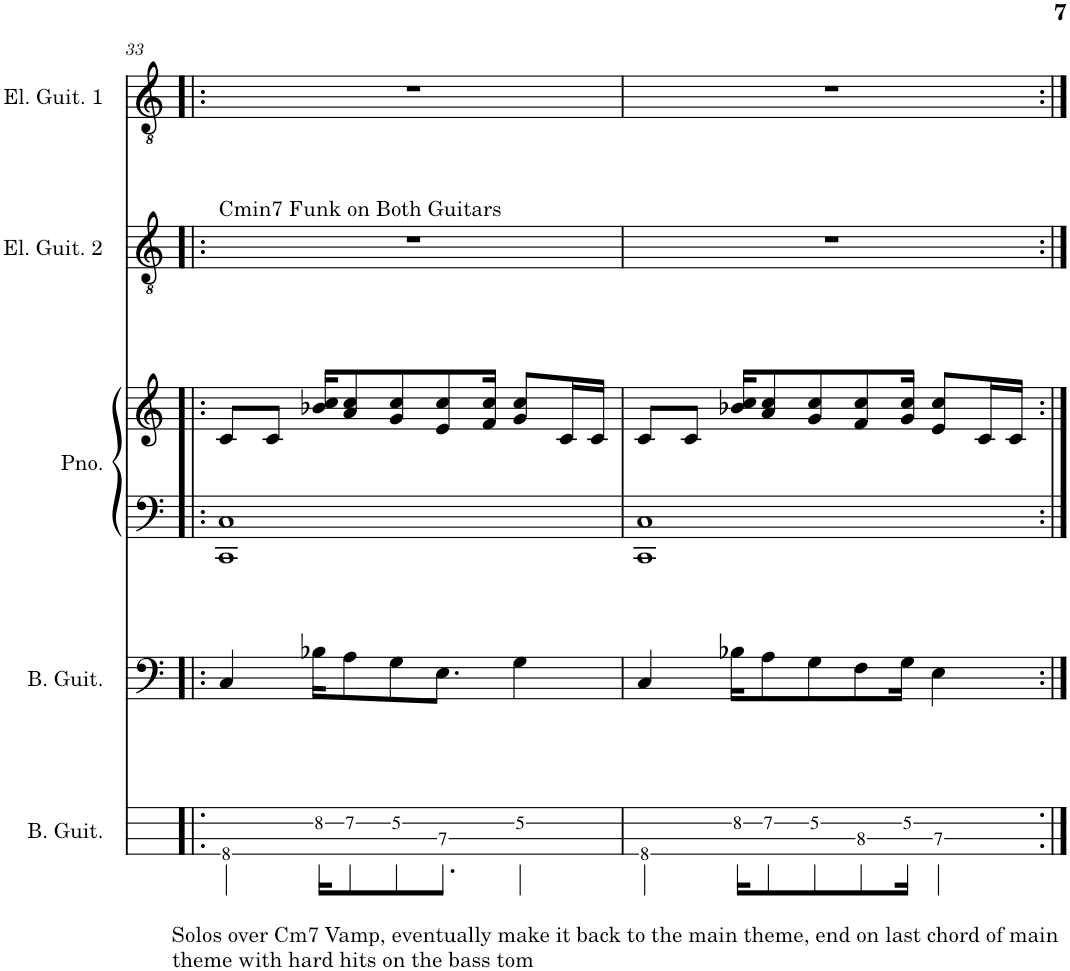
**kern	**kern	**kern	**kern	**kern	**kern
*part5	*part4	*part3	*part3	*part2	*part1
*staff6	*staff5	*staff4	*staff3	*staff2	*staff1
*I"Bass Guitar	*I"Bass Guitar	*I"Piano	*	*I"Electric Guitar 2	*I"Electric Guitar 1
*I'B. Guit.	*I'B. Guit.	*I'Pno.	*	*I'El. Guit. 2	*I'El. Guit. 1
!!LO:PB:g=z
*	*clefF4	*clefF4	*clefG2	*clefGv2	*clefGv2
*Trd7c12	*Trd7c12	*	*	*	*
*k[]	*k[]	*k[]	*k[]	*k[]	*k[]
*M4/4	*M4/4	*M4/4	*M4/4	*M4/4	*M4/4
=33!|:	=33!|:	=33!|:	=33!|:	=33!|:	=33!|:
!	!	!	!	!LO:TX:a:t=Cmin7 Funk on Both Guitars	!
!LO:TX:b:t=Solos over Cm7 Vamp, eventually make it back to the main theme, end on last chord of main	!	!	!	!	!
!LO:TX:b:t=theme with hard hits on the bass tom	!	!	!	!	!
4C\	4C/	1CC 1C	8c/L	1r	1r
.	.	.	8c/J	.	.
16B-X\KL	16B-X\KL	.	16b-X/ 16cc/KL	.	.
8A\	8A\	.	8a/ 8cc/	.	.
8G\	8G\	.	8g/ 8cc/	.	.
8.E\J	8.E\J	.	8e/ 8cc/	.	.
.	.	.	16f/ 16cc/Jk	.	.
4G\	4G\	.	8g/ 8cc/L	.	.
.	.	.	16c/L	.	.
.	.	.	16c/JJ	.	.
=34	=34	=34	=34	=34	=34
4C\	4C/	1CC 1C	8c/L	1r	1r
.	.	.	8c/J	.	.
16B-X\KL	16B-X\KL	.	16b-X/ 16cc/KL	.	.
8A\	8A\	.	8a/ 8cc/	.	.
8G\	8G\	.	8g/ 8cc/	.	.
8F\	8F\	.	8f/ 8cc/	.	.
16G\Jk	16G\Jk	.	16g/ 16cc/Jk	.	.
4E\	4E\	.	8e/ 8cc/L	.	.
.	.	.	16c/L	.	.
.	.	.	16c/JJ	.	.
=:|!	=:|!	=:|!	=:|!	=:|!	=:|!
*-	*-	*-	*-	*-	*-
